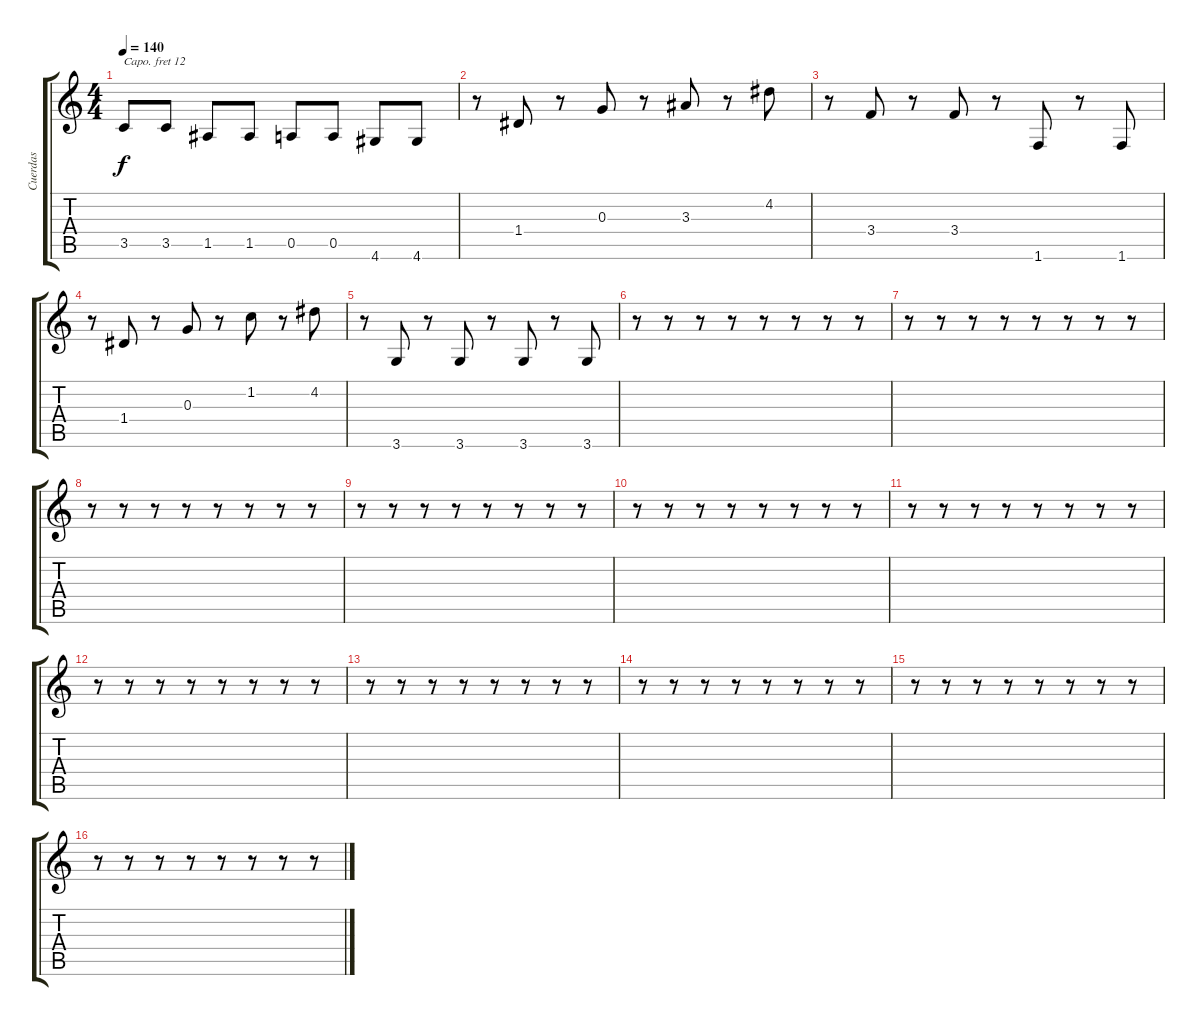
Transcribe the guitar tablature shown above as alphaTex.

\track ("Cuerdas" "Cuerdas") {instrument pizzicatostrings}
\staff {score tabs}
\capo 12
\tuning (E4 B3 G3 D3 A2 E2) {hide}
\ts (4 4)
\tempo 140
\clef g2
\ks c
3.5.8{dy f} 3.5.8 1.5.8 1.5.8 0.5.8 0.5.8 4.6.8 4.6.8 |
r.8 1.4.8 r.8 0.3.8 r.8 3.3.8 r.8 4.2.8 |
r.8 3.4.8 r.8 3.4.8 r.8 1.6.8 r.8 1.6.8 |
r.8 1.4.8 r.8 0.3.8 r.8 1.2.8 r.8 4.2.8 |
r.8 3.6.8 r.8 3.6.8 r.8 3.6.8 r.8 3.6.8 |
r.8 r.8 r.8 r.8 r.8 r.8 r.8 r.8 |
r.8 r.8 r.8 r.8 r.8 r.8 r.8 r.8 |
r.8 r.8 r.8 r.8 r.8 r.8 r.8 r.8 |
r.8 r.8 r.8 r.8 r.8 r.8 r.8 r.8 |
r.8 r.8 r.8 r.8 r.8 r.8 r.8 r.8 |
r.8 r.8 r.8 r.8 r.8 r.8 r.8 r.8 |
r.8 r.8 r.8 r.8 r.8 r.8 r.8 r.8 |
r.8 r.8 r.8 r.8 r.8 r.8 r.8 r.8 |
r.8 r.8 r.8 r.8 r.8 r.8 r.8 r.8 |
r.8 r.8 r.8 r.8 r.8 r.8 r.8 r.8 |
r.8 r.8 r.8 r.8 r.8 r.8 r.8 r.8
